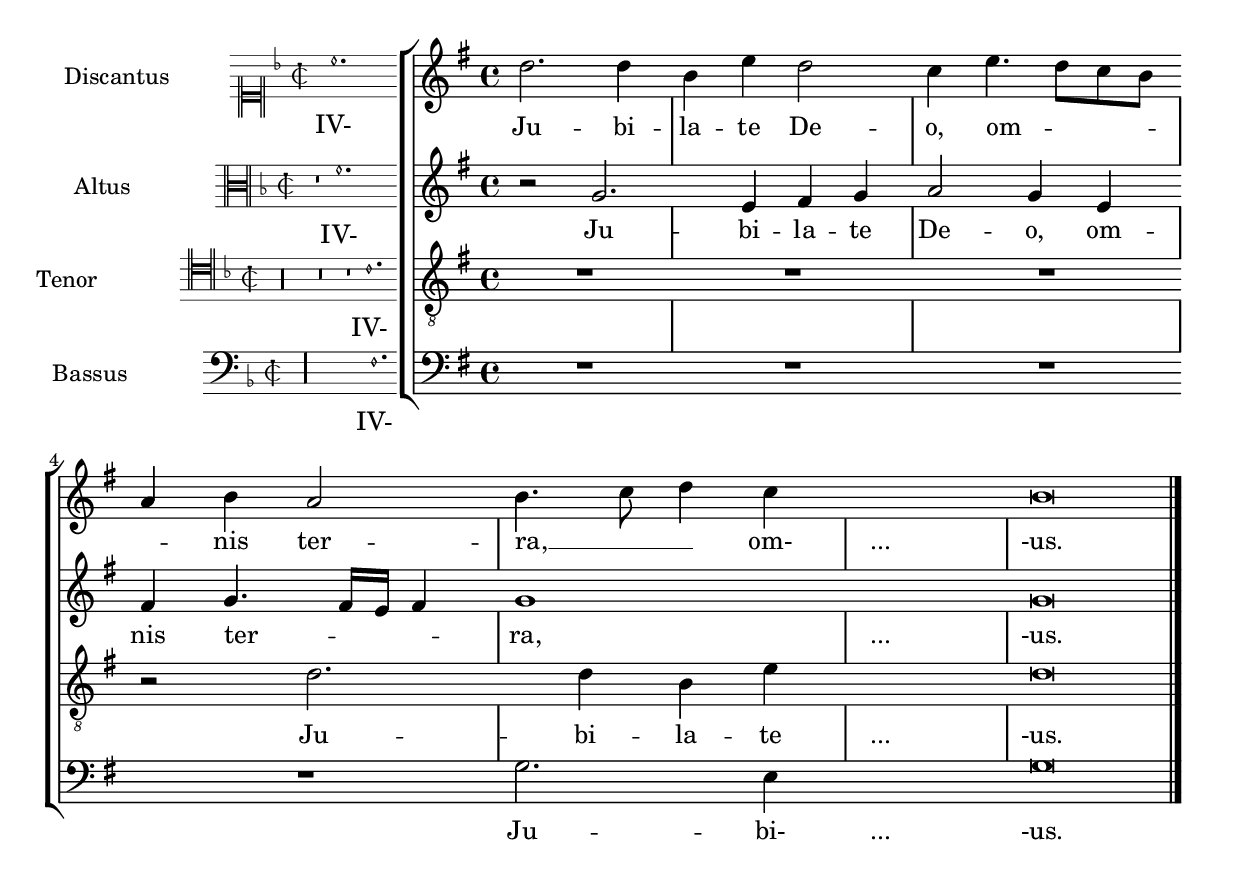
% DO NOT EDIT this file manually; it is automatically
% generated from Documentation/snippets/new
% Make any changes in Documentation/snippets/new/
% and then run scripts/auxiliar/makelsr.py
%
% This file is in the public domain.
%% Note: this file works from version 2.15.42
\version "2.15.42"

\header {
  lsrtags = "staff-notation, ancient-notation, really-cool"
  texidoc = "
Incipits can be added using the instrument name grob, but keeping
separate the instrument name definition and the incipit definition.
"
  doctitle = "Incipit"
} % begin verbatim


incipit =
#(define-music-function (parser location incipit-music) (ly:music?)
  #{
    \once \override Staff.InstrumentName #'self-alignment-X = #RIGHT
    \once \override Staff.InstrumentName #'self-alignment-Y = #UP
    \once \override Staff.InstrumentName #'Y-offset =
      #(lambda (grob)
         (+ 4 (system-start-text::calc-y-offset grob)))
    \once \override Staff.InstrumentName #'padding = #0.3
    \once \override Staff.InstrumentName #'stencil =
      #(lambda (grob)
	 (let* ((instrument-name (ly:grob-property grob 'long-text)))
	   (set! (ly:grob-property grob 'long-text)
		 #{ \markup
		      \score
		         {
			   { \context MensuralStaff \with {
	                        instrumentName = #instrument-name
			        \override VerticalAxisGroup
			         #'Y-extent = #'(-4 . 4)
	                     } $incipit-music
			   }
	                   \layout { $(ly:grob-layout grob)
			             line-width = \indent
		                     indent =
				% primitive-eval is probably easiest for
				% escaping lexical closure and evaluating
				% everything respective to (current-module).
	                             #(primitive-eval
                                       '(or (false-if-exception (- indent (* mm incipit-width)))
					    (* 0.5 indent)))
			             ragged-right = ##f
			             ragged-last = ##f
			             system-count = #1 }
			 }
		  #})
           (system-start-text::print grob)))
  #})

%%%%%%%%%%%%%%%%%%%%%%%%%

global = {
  \set Score.skipBars = ##t
  \key g \major
  \time 4/4

  % the actual music
  \skip 1*8

  % let finis bar go through all staves
  \override Staff.BarLine #'transparent = ##f

  % finis bar
  \bar "|."
}

discantusIncipit = <<
  \new MensuralVoice = "discantusIncipit" <<
    \repeat unfold 9 { s1 \noBreak }
    {
      \clef "neomensural-c1"
      \key f \major
      \time 2/2
      c''1.
    }
  >>
  \new Lyrics \lyricsto discantusIncipit { IV- }
>>

discantusNotes = {
  \transpose c' c'' {
    \clef "treble"
    d'2. d'4 |
    b e' d'2 |
    c'4 e'4.( d'8 c' b |
    a4) b a2 |
    b4.( c'8 d'4) c'4 |
    \once \override NoteHead #'transparent = ##t
    c'1 |
    b\breve |
  }
}

discantusLyrics = \lyricmode {
  Ju -- bi -- |
  la -- te De -- |
  o, om --
  nis ter -- |
  ra, __ om- |
  "..." |
  -us. |
}

altusIncipit = <<
  \new MensuralVoice = "altusIncipit" <<
    \repeat unfold 9 { s1 \noBreak }
    {
      \clef "neomensural-c3"
      \key f \major
      \time 2/2
      r1 f'1.
    }
  >>
  \new Lyrics \lyricsto altusIncipit { IV- }
>>

altusNotes = {
  \transpose c' c'' {
    \clef "treble"
    % two measures
    r2 g2. e4 fis g |
    a2 g4 e |
    fis g4.( fis16 e fis4) |
    g1 |
    \once \override NoteHead #'transparent = ##t
    g1 |
    g\breve |
  }
}

altusLyrics = \lyricmode {
  % two measures
  Ju -- bi -- la -- te |
  De -- o, om -- |
  nis ter -- ra, |
  "..." |
  -us. |
}

tenorIncipit = <<
  \new MensuralVoice = "tenorIncipit" <<
    \repeat unfold 9 { s1 \noBreak }
    {
      \clef "neomensural-c4"
      \key f \major
      \time 2/2
      r\longa
      r\breve
      r1 c'1.
    }
  >>
  \new Lyrics \lyricsto tenorIncipit { IV- }
>>

tenorNotes = {
  \transpose c' c' {
    \clef "treble_8"
    R1 |
    R1 |
    R1 |
    % two measures
    r2 d'2. d'4 b e' |
    \once \override NoteHead #'transparent = ##t
    e'1 |
    d'\breve |
  }
}

tenorLyrics = \lyricmode {
  % two measures
  Ju -- bi -- la -- te |
  "..." |
  -us.
}

bassusIncipit = <<
  \new MensuralVoice = "bassusIncipit" <<
    \repeat unfold 9 { s1 \noBreak }
    {
      \clef "bass"
      \key f \major
      \time 2/2
      %% incipit
      r\maxima
      f1.
    }
  >>
  \new Lyrics \lyricsto bassusIncipit { IV- }
>>

bassusNotes = {
  \transpose c' c' {
    \clef "bass"
    R1 |
    R1 |
    R1 |
    R1 |
    g2. e4 |
    \once \override NoteHead #'transparent = ##t
    e1 |
    g\breve |
  }
}

bassusLyrics = \lyricmode {
  Ju -- bi- |
  "..." |
  -us.
}

\score {
  <<
    \new StaffGroup = choirStaff <<
      \new Voice = "discantusNotes" <<
        \global
        \set Staff.instrumentName = #"Discantus"
        \incipit \discantusIncipit
        \discantusNotes
      >>
      \new Lyrics = "discantusLyrics" \lyricsto discantusNotes { \discantusLyrics }
      \new Voice = "altusNotes" <<
        \global
        \set Staff.instrumentName = #"Altus"
        \incipit \altusIncipit
        \altusNotes
      >>
      \new Lyrics = "altusLyrics" \lyricsto altusNotes { \altusLyrics }
      \new Voice = "tenorNotes" <<
        \global
        \set Staff.instrumentName = #"Tenor"
        \incipit \tenorIncipit
        \tenorNotes
      >>
      \new Lyrics = "tenorLyrics" \lyricsto tenorNotes { \tenorLyrics }
      \new Voice = "bassusNotes" <<
        \global
        \set Staff.instrumentName = #"Bassus"
        \incipit \bassusIncipit
        \bassusNotes
      >>
      \new Lyrics = "bassusLyrics" \lyricsto bassusNotes { \bassusLyrics }
    >>
  >>
  \layout {
    \context {
      \Score
      %% no bar lines in staves or lyrics
      \override BarLine #'transparent = ##t
    }
    %% the next two instructions keep the lyrics between the bar lines
    \context {
      \Lyrics
      \consists "Bar_engraver"
      \consists "Separating_line_group_engraver"
    }
    \context {
      \Voice
      %% no slurs
      \override Slur #'transparent = ##t
      %% Comment in the below "\remove" command to allow line
      %% breaking also at those bar lines where a note overlaps
      %% into the next measure.  The command is commented out in this
      %% short example score, but especially for large scores, you
      %% will typically yield better line breaking and thus improve
      %% overall spacing if you comment in the following command.
      %%\remove "Forbid_line_break_engraver"
    }
    indent = 6\cm
    incipit-width = 4\cm
  }
}
